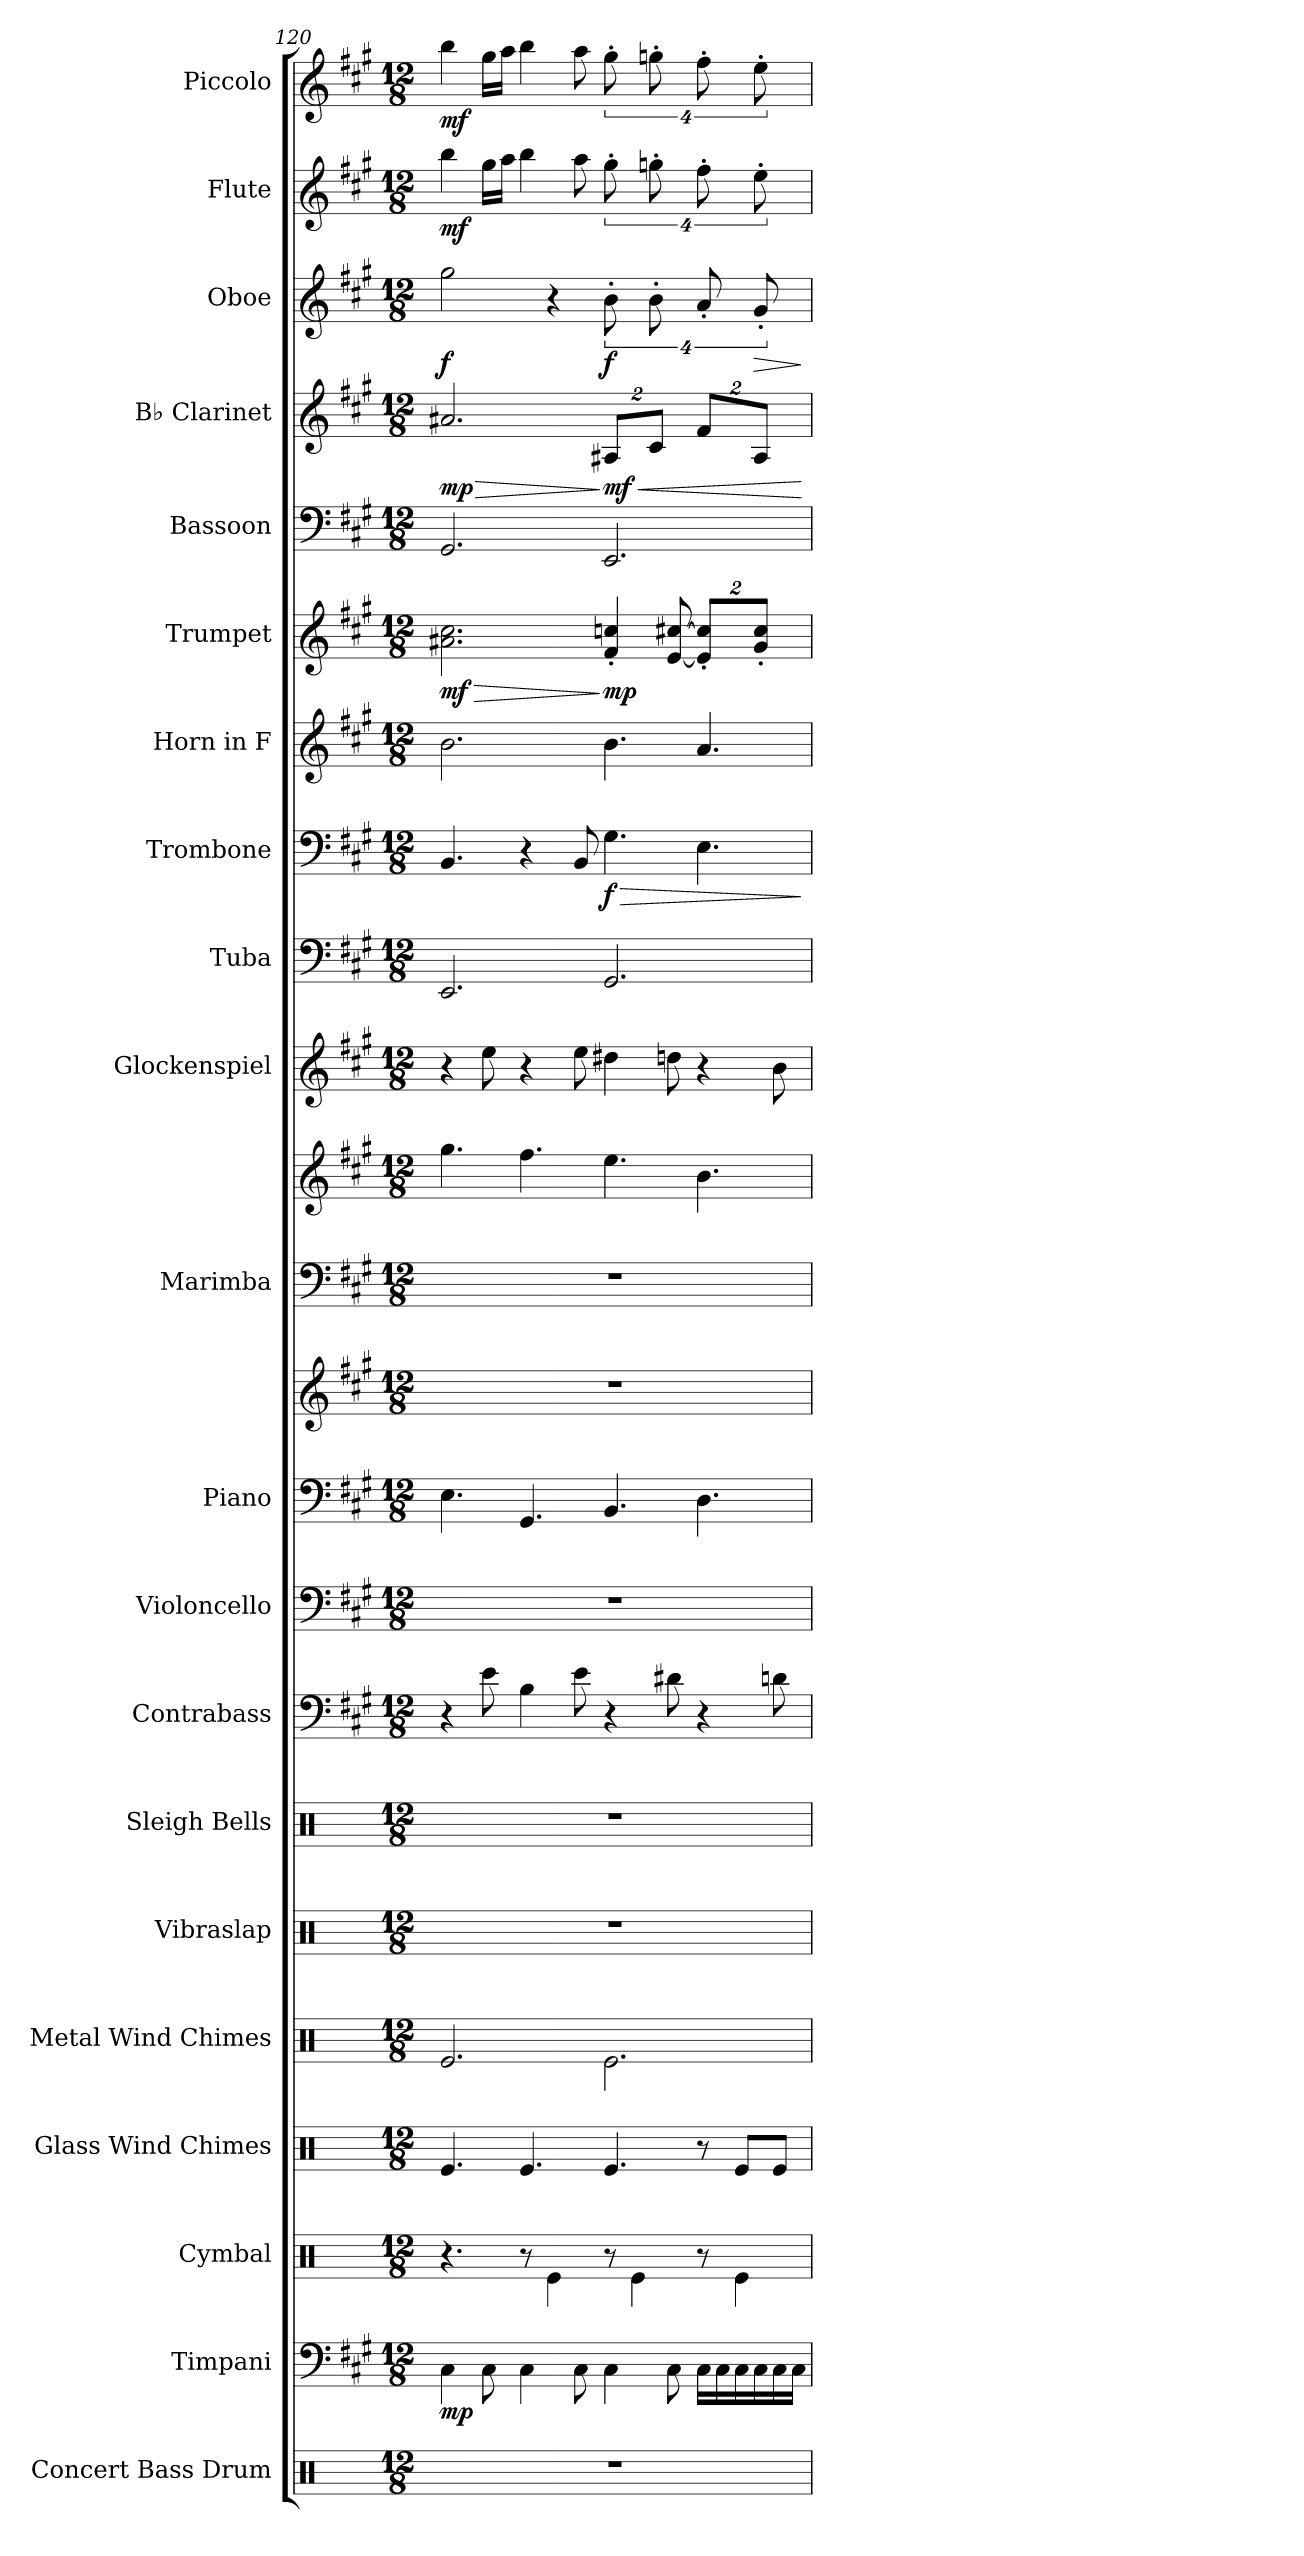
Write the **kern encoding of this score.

**kern	**kern	**dynam	**kern	**kern	**kern	**kern	**kern	**kern	**kern	**kern	**kern	**kern	**kern	**kern	**kern	**kern	**dynam	**kern	**kern	**dynam	**kern	**kern	**dynam	**kern	**dynam	**kern	**dynam	**kern	**dynam
*part21	*part20	*part20	*part19	*part18	*part17	*part16	*part15	*part14	*part13	*part12	*part12	*part11	*part11	*part10	*part9	*part8	*part8	*part7	*part6	*part6	*part5	*part4	*part4	*part3	*part3	*part2	*part2	*part1	*part1
*staff23	*staff22	*staff22	*staff21	*staff20	*staff19	*staff18	*staff17	*staff16	*staff15	*staff14	*staff13	*staff12	*staff11	*staff10	*staff9	*staff8	*staff8	*staff7	*staff6	*staff6	*staff5	*staff4	*staff4	*staff3	*staff3	*staff2	*staff2	*staff1	*staff1
*I"Concert Bass Drum	*I"Timpani	*	*I"Cymbal	*I"Glass Wind Chimes	*I"Metal Wind Chimes	*I"Vibraslap	*I"Sleigh Bells	*I"Contrabass	*I"Violoncello	*I"Piano	*	*I"Marimba	*	*I"Glockenspiel	*I"Tuba	*I"Trombone	*	*I"Horn in F	*I"Trumpet	*	*I"Bassoon	*I"B♭ Clarinet	*	*I"Oboe	*	*I"Flute	*	*I"Piccolo	*
*I'Con. BD	*I'Timp.	*	*I'Cym.	*I'Gl. Wn Ch.	*I'Met. Wn Ch.	*I'Vibslp.	*I'Sle. Be.	*I'Cb.	*I'Vc.	*I'Pno.	*	*I'Mrm.	*	*I'Glock.	*I'Tba.	*I'Tbn.	*	*	*I'Tpt.	*	*I'Bsn.	*I'B♭ Cl.	*	*I'Ob.	*	*I'Fl.	*	*I'Picc.	*
!!LO:PB:g=z
*clefX	*clefF4	*	*clefX	*clefX	*clefX	*clefX	*clefX	*clefF4	*clefF4	*clefF4	*clefG2	*clefF4	*clefG2	*clefG2	*clefF4	*clefF4	*	*clefG2	*clefG2	*	*clefF4	*clefG2	*	*clefG2	*	*clefG2	*	*clefG2	*
*	*	*	*	*	*	*	*	*ITrd7c12	*	*	*	*	*	*ITrd-14c-24	*	*	*	*ITrd4c7	*ITrd1c2	*	*	*ITrd1c2	*	*	*	*	*	*ITrd-7c-12	*
*k[]	*k[f#c#g#]	*	*k[]	*k[]	*k[]	*k[]	*k[]	*k[f#c#g#]	*k[f#c#g#]	*k[f#c#g#]	*k[f#c#g#]	*k[f#c#g#]	*k[f#c#g#]	*k[f#c#g#]	*k[f#c#g#]	*k[f#c#g#]	*	*k[f#c#]	*k[f#]	*	*k[f#c#g#]	*k[f#]	*	*k[f#c#g#]	*	*k[f#c#g#]	*	*k[f#c#g#]	*
*M12/8	*M12/8	*	*M12/8	*M12/8	*M12/8	*M12/8	*M12/8	*M12/8	*M12/8	*M12/8	*M12/8	*M12/8	*M12/8	*M12/8	*M12/8	*M12/8	*	*M12/8	*M12/8	*	*M12/8	*M12/8	*	*M12/8	*	*M12/8	*	*M12/8	*
=120	=120	=120	=120	=120	=120	=120	=120	=120	=120	=120	=120	=120	=120	=120	=120	=120	=120	=120	=120	=120	=120	=120	=120	=120	=120	=120	=120	=120	=120
!	!	!LO:DY:b	!	!	!	!	!	!	!	!	!	!	!	!	!	!	!	!	!	!LO:HP:b	!	!	!LO:HP:b	!	!	!	!	!	!
!	!	!	!	!	!	!	!	!	!	!	!	!	!	!	!	!	!	!	!	!LO:DY:n=1:b	!	!	!LO:DY:n=1:b	!	!LO:DY:b	!	!LO:DY:b	!	!LO:DY:b
1.r	4C#\	mp	4.r	4.Re/	2.Re/	1.r	1.r	4r	1.r	4.E\	1.r	1.r	4.gg#\	4r	2.EE/	4.BB/	.	2.e\	2.g#X\ 2.b\	> mf	2.GG#/	2.g#X/	> mp	2gg#\	f	4bb\	mf	4bbb\	mf
.	8C#\	.	.	.	.	.	.	8E\	.	.	.	.	.	8eeee\	.	.	.	.	.	.	.	.	.	.	.	16gg#\LL	.	16ggg#\LL	.
.	.	.	.	.	.	.	.	.	.	.	.	.	.	.	.	.	.	.	.	.	.	.	.	.	.	16aa\JJ	.	16aaa\JJ	.
.	4C#\	.	8r	4.Re/	.	.	.	4BB\	.	4.GG#/	.	.	4.ff#\	4r	.	4r	.	.	.	.	.	.	.	.	.	4bb\	.	4bbb\	.
.	.	.	4Re\	.	.	.	.	.	.	.	.	.	.	.	.	.	.	.	.	.	.	.	.	4r	.	.	.	.	.
.	8C#\	.	.	.	.	.	.	8E\	.	.	.	.	.	8eeee\	.	8BB/	.	.	.	.	.	.	.	.	.	8aa\	.	8aaa\	.
!	!	!	!	!	!	!	!	!	!	!	!	!	!	!	!	!	!LO:HP:b	!	!	!	!	!	!	!	!	!	!	!	!
*	*	*	*	*	*	*	*	*	*	*	*	*	*	*	*	*	*	*	*	*	*	*Xbrackettup	*	*	*	*	*	*	*
!	!	!	!	!	!	!	!	!	!	!	!	!	!	!	!	!	!LO:DY:n=1:b	!	!	!LO:DY:n=2:b	!	!	!LO:HP:n=1:b	!	!	!	!	!	!
!	!	!	!	!	!	!	!	!	!	!	!	!	!	!	!	!	!	!	!	!	!	!	!LO:DY:n=2:b	!	!LO:DY:b	!	!	!	!
.	4C#\	.	8r	4.Re/	2.Re\	.	.	4r	.	4.BB/	.	.	4.ee\	4dddd#X\	2.GG#/	4.G#\	> f	4.e\	4e/' 4b-X/'	] mp	2.EE/	16%3G#X/L	] < mf	16%3b'\	f	16%3gg#'\	.	16%3ggg#'\	.
.	.	.	4Re\	.	.	.	.	.	.	.	.	.	.	.	.	.	.	.	.	.	.	.	.	.	.	.	.	.	.
.	.	.	.	.	.	.	.	.	.	.	.	.	.	.	.	.	.	.	.	.	.	16%3B/J	.	16%3b'\	.	16%3ggn'\	.	16%3gggn'\	.
.	8C#\	.	.	.	.	.	.	8D#X\	.	.	.	.	.	8ddddn\	.	.	.	.	[8d/ [8bn/	.	.	.	.	.	.	.	.	.	.
*	*	*	*	*	*	*	*	*	*	*	*	*	*	*	*	*	*	*	*Xbrackettup	*	*	*	*	*	*	*	*	*	*
.	16C#\LL	.	8r	8r	.	.	.	4r	.	4.D\	.	.	4.b\	4r	.	4.E\	.	4.d/	16%3d/]' 16%3b/]'L	.	.	16%3e/L	.	16%3a'/	.	16%3ff#'\	.	16%3fff#'\	.
.	16C#\	.	.	.	.	.	.	.	.	.	.	.	.	.	.	.	.	.	.	.	.	.	.	.	.	.	.	.	.
.	16C#\	.	4Re\	8Re/L	.	.	.	.	.	.	.	.	.	.	.	.	.	.	.	.	.	.	.	.	.	.	.	.	.
!	!	!	!	!	!	!	!	!	!	!	!	!	!	!	!	!	!	!	!	!	!	!	!	!	!LO:HP:b	!	!	!	!
.	16C#\	.	.	.	.	.	.	.	.	.	.	.	.	.	.	.	.	.	16%3f#/' 16%3b/'J	.	.	16%3G#/J	.	16%3g#'/	>	16%3ee'\	.	16%3eee'\	.
.	16C#\	.	.	8Re/J	.	.	.	8Dn\	.	.	.	.	.	8bbb\	.	.	.	.	.	.	.	.	.	.	.	.	.	.	.
.	16C#\JJ	.	.	.	.	.	.	.	.	.	.	.	.	.	.	.	.	.	.	.	.	.	.	.	.	.	.	.	.
.	.	.	.	.	.	.	.	.	.	.	.	.	.	.	.	.	]	.	.	.	.	.	[	.	]	.	.	.	.
=	=	=	=	=	=	=	=	=	=	=	=	=	=	=	=	=	=	=	=	=	=	=	=	=	=	=	=	=	=
*-	*-	*-	*-	*-	*-	*-	*-	*-	*-	*-	*-	*-	*-	*-	*-	*-	*-	*-	*-	*-	*-	*-	*-	*-	*-	*-	*-	*-	*-
